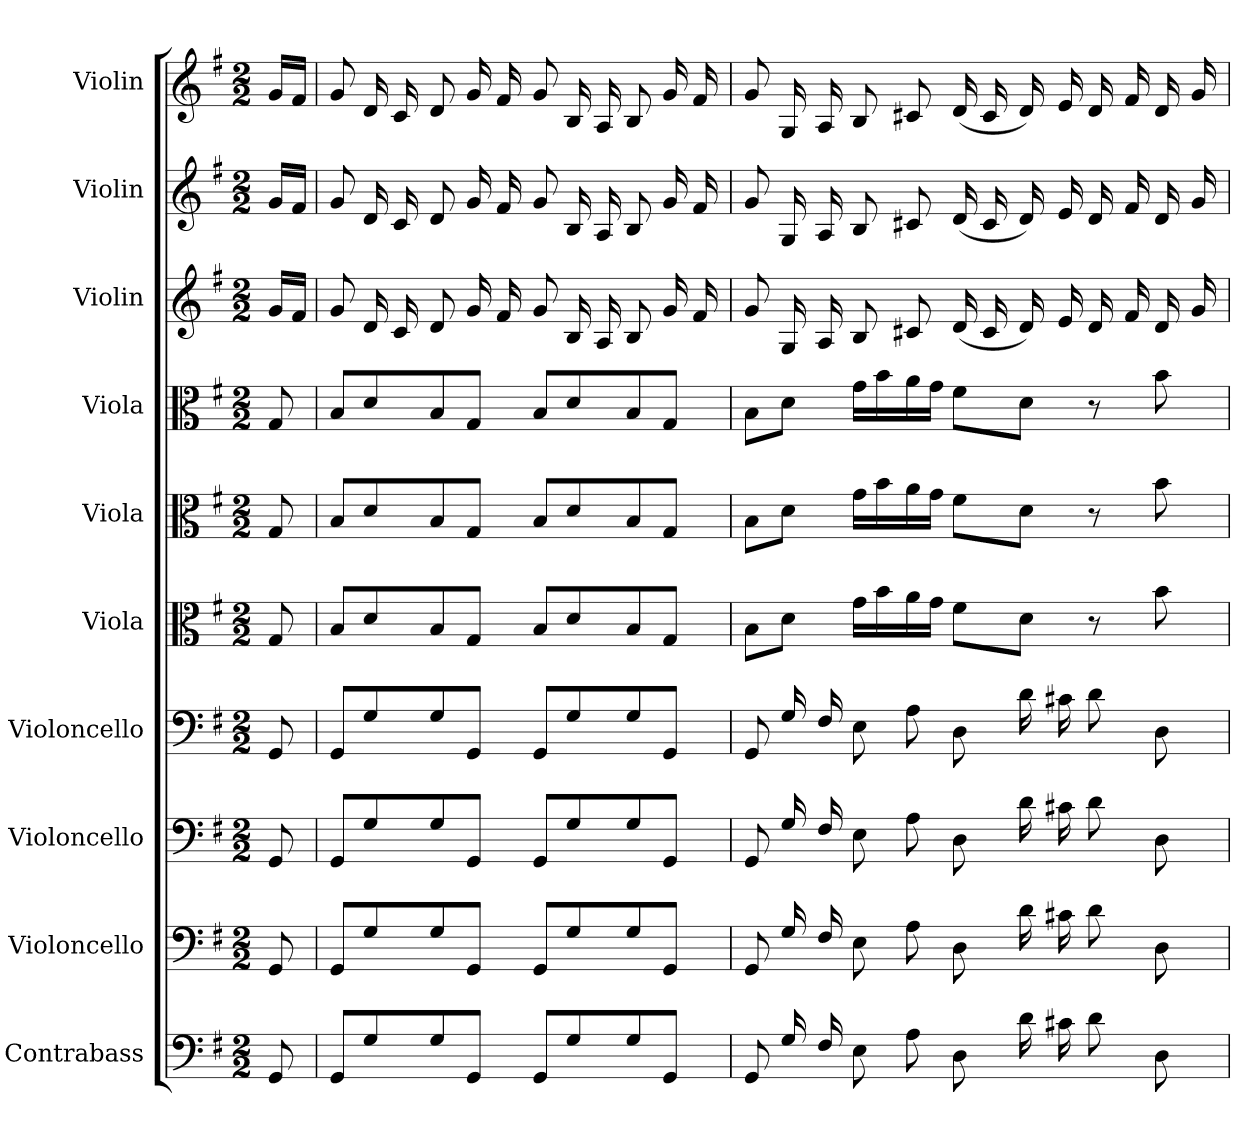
**kern	**kern	**kern	**kern	**kern	**kern	**kern	**kern	**kern	**kern
*part10	*part9	*part8	*part7	*part6	*part5	*part4	*part3	*part2	*part1
*staff10	*staff9	*staff8	*staff7	*staff6	*staff5	*staff4	*staff3	*staff2	*staff1
*I"Contrabass	*I"Violoncello	*I"Violoncello	*I"Violoncello	*I"Viola	*I"Viola	*I"Viola	*I"Violin	*I"Violin	*I"Violin
*I'Cb	*I'Vc	*I'Vc	*I'Vc	*I'Vla	*I'Vla	*I'Vla	*I'Vln	*I'Vln	*I'Vln
*clefF4	*clefF4	*clefF4	*clefF4	*clefC3	*clefC3	*clefC3	*clefG2	*clefG2	*clefG2
*k[f#]	*k[f#]	*k[f#]	*k[f#]	*k[f#]	*k[f#]	*k[f#]	*k[f#]	*k[f#]	*k[f#]
*G:	*G:	*G:	*G:	*G:	*G:	*G:	*G:	*G:	*G:
*M2/2	*M2/2	*M2/2	*M2/2	*M2/2	*M2/2	*M2/2	*M2/2	*M2/2	*M2/2
*MM56	*MM56	*MM56	*MM56	*MM56	*MM56	*MM56	*MM56	*MM56	*MM56
=	=	=	=	=	=	=	=	=	=
8GG/	8GG/	8GG/	8GG/	8G/	8G/	8G/	16g/LL	16g/LL	16g/LL
.	.	.	.	.	.	.	16f#/JJ	16f#/JJ	16f#/JJ
=1	=1	=1	=1	=1	=1	=1	=1	=1	=1
8GG/L	8GG/L	8GG/L	8GG/L	8B/L	8B/L	8B/L	8g/	8g/	8g/
8G/	8G/	8G/	8G/	8d/	8d/	8d/	16d/	16d/	16d/
.	.	.	.	.	.	.	16c/	16c/	16c/
8G/	8G/	8G/	8G/	8B/	8B/	8B/	8d/	8d/	8d/
8GG/J	8GG/J	8GG/J	8GG/J	8G/J	8G/J	8G/J	16g/	16g/	16g/
.	.	.	.	.	.	.	16f#/	16f#/	16f#/
8GG/L	8GG/L	8GG/L	8GG/L	8B/L	8B/L	8B/L	8g/	8g/	8g/
8G/	8G/	8G/	8G/	8d/	8d/	8d/	16B/	16B/	16B/
.	.	.	.	.	.	.	16A/	16A/	16A/
8G/	8G/	8G/	8G/	8B/	8B/	8B/	8B/	8B/	8B/
8GG/J	8GG/J	8GG/J	8GG/J	8G/J	8G/J	8G/J	16g/	16g/	16g/
.	.	.	.	.	.	.	16f#/	16f#/	16f#/
=2	=2	=2	=2	=2	=2	=2	=2	=2	=2
8GG/	8GG/	8GG/	8GG/	8B\L	8B\L	8B\L	8g/	8g/	8g/
16G/	16G/	16G/	16G/	8d\J	8d\J	8d\J	16G/	16G/	16G/
16F#/	16F#/	16F#/	16F#/	.	.	.	16A/	16A/	16A/
8E\	8E\	8E\	8E\	16g\LL	16g\LL	16g\LL	8B/	8B/	8B/
.	.	.	.	16b\	16b\	16b\	.	.	.
8A\	8A\	8A\	8A\	16a\	16a\	16a\	8c#X/	8c#X/	8c#X/
.	.	.	.	16g\JJ	16g\JJ	16g\JJ	.	.	.
8D\	8D\	8D\	8D\	8f#\L	8f#\L	8f#\L	(16d/	(16d/	(16d/
.	.	.	.	.	.	.	16c#/	16c#/	16c#/
16d\	16d\	16d\	16d\	8d\J	8d\J	8d\J	16d/)	16d/)	16d/)
16c#X\	16c#X\	16c#X\	16c#X\	.	.	.	16e/	16e/	16e/
8d\	8d\	8d\	8d\	8r	8r	8r	16d/	16d/	16d/
.	.	.	.	.	.	.	16f#/	16f#/	16f#/
8D\	8D\	8D\	8D\	8b\	8b\	8b\	16d/	16d/	16d/
.	.	.	.	.	.	.	16g/	16g/	16g/
=	=	=	=	=	=	=	=	=	=
*-	*-	*-	*-	*-	*-	*-	*-	*-	*-
